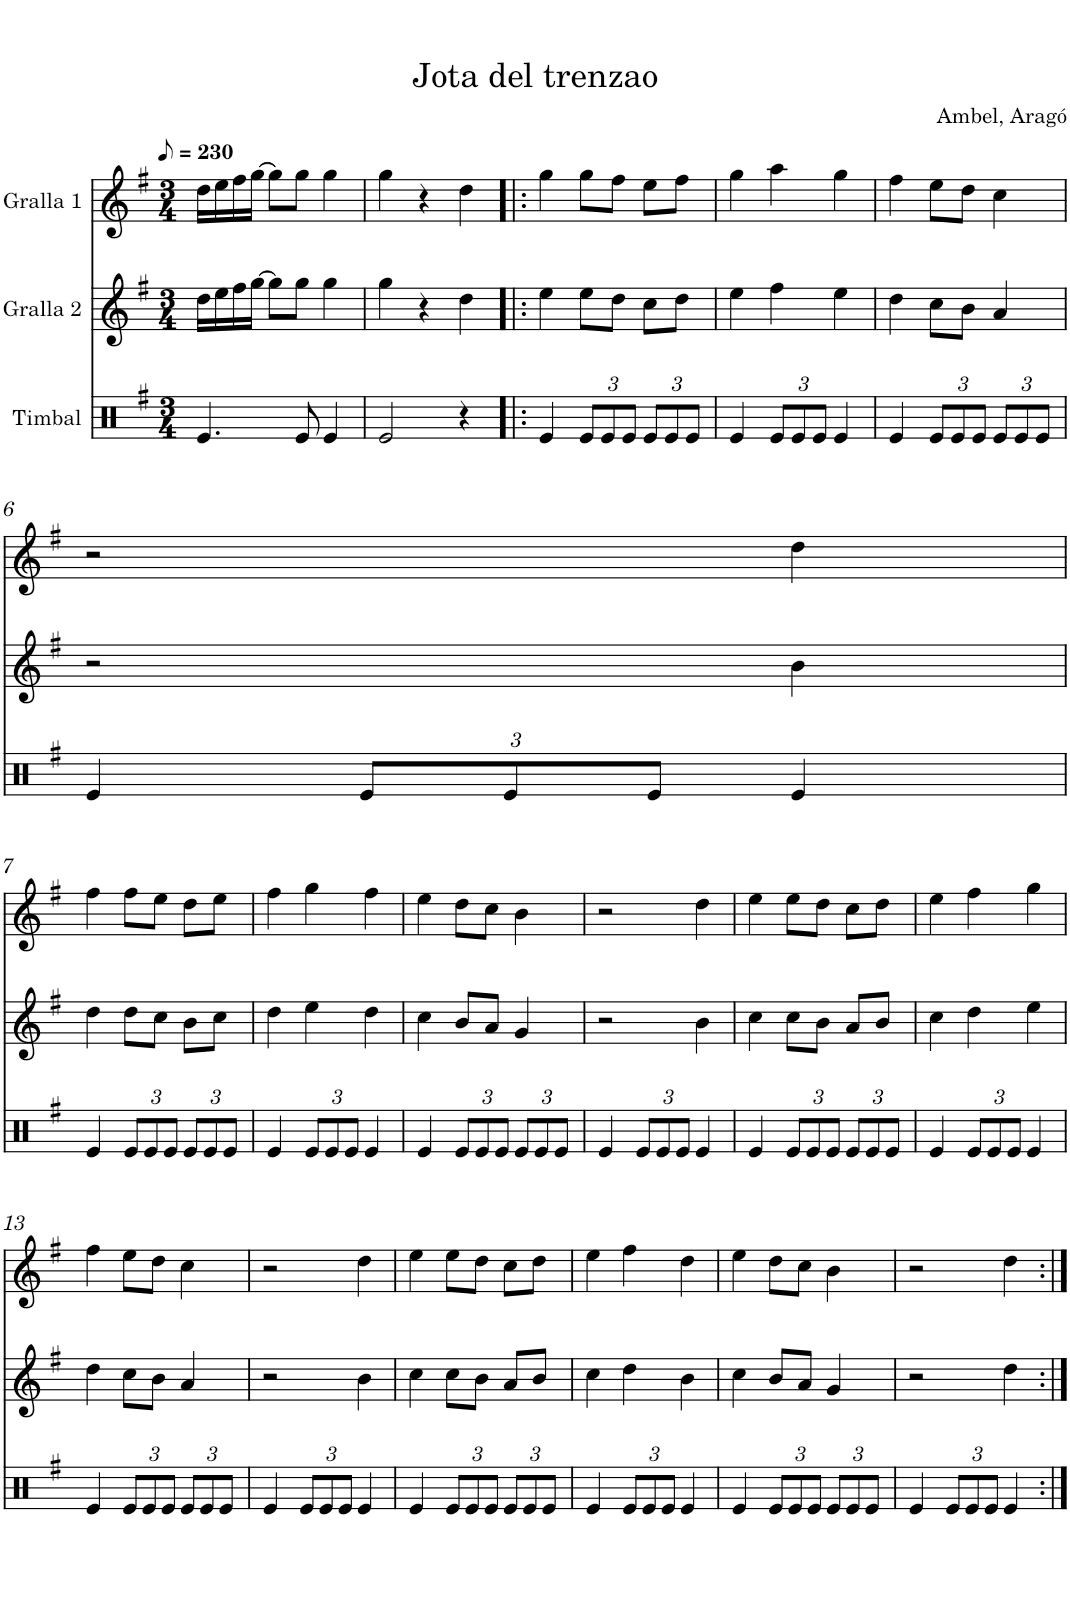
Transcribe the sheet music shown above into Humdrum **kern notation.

**kern	**kern	**kern
*part3	*part2	*part1
*staff3	*staff2	*staff1
*I"Timbal	*I"Gralla 2	*I"Gralla 1
*clefX	*clefG2	*clefG2
*k[f#]	*k[f#]	*k[f#]
*M3/4	*M3/4	*M3/4
*MM115	*MM115	*MM115
=1	=1	=1
4.e/	16dd\LL	16dd\LL
.	16ee\	16ee\
.	16ff#\	16ff#\
.	[16gg\JJ	[16gg\JJ
.	8gg\L]	8gg\L]
8e/	8gg\J	8gg\J
4e/	4gg\	4gg\
=2	=2	=2
2e/	4gg\	4gg\
.	4r	4r
4r	4dd\	4dd\
=3!|:	=3!|:	=3!|:
4e/	4ee\	4gg\
*Xbrackettup	*	*
12e/L	8ee\L	8gg\L
12e/	.	.
.	8dd\J	8ff#\J
12e/J	.	.
12e/L	8cc\L	8ee\L
12e/	.	.
.	8dd\J	8ff#\J
12e/J	.	.
=4	=4	=4
4e/	4ee\	4gg\
12e/L	4ff#\	4aa\
12e/	.	.
12e/J	.	.
4e/	4ee\	4gg\
=5	=5	=5
4e/	4dd\	4ff#\
12e/L	8cc\L	8ee\L
12e/	.	.
.	8b\J	8dd\J
12e/J	.	.
12e/L	4a/	4cc\
12e/	.	.
12e/J	.	.
!!LO:LB:g=z
=6	=6	=6
4e/	2r	2r
12e/L	.	.
12e/	.	.
12e/J	.	.
4e/	4b\	4dd\
!!LO:LB:g=z
=7	=7	=7
4e/	4dd\	4ff#\
12e/L	8dd\L	8ff#\L
12e/	.	.
.	8cc\J	8ee\J
12e/J	.	.
12e/L	8b\L	8dd\L
12e/	.	.
.	8cc\J	8ee\J
12e/J	.	.
=8	=8	=8
4e/	4dd\	4ff#\
12e/L	4ee\	4gg\
12e/	.	.
12e/J	.	.
4e/	4dd\	4ff#\
=9	=9	=9
4e/	4cc\	4ee\
12e/L	8b/L	8dd\L
12e/	.	.
.	8a/J	8cc\J
12e/J	.	.
12e/L	4g/	4b\
12e/	.	.
12e/J	.	.
=10	=10	=10
4e/	2r	2r
12e/L	.	.
12e/	.	.
12e/J	.	.
4e/	4b\	4dd\
=11	=11	=11
4e/	4cc\	4ee\
12e/L	8cc\L	8ee\L
12e/	.	.
.	8b\J	8dd\J
12e/J	.	.
12e/L	8a/L	8cc\L
12e/	.	.
.	8b/J	8dd\J
12e/J	.	.
=12	=12	=12
4e/	4cc\	4ee\
12e/L	4dd\	4ff#\
12e/	.	.
12e/J	.	.
4e/	4ee\	4gg\
!!LO:LB:g=z
=13	=13	=13
4e/	4dd\	4ff#\
12e/L	8cc\L	8ee\L
12e/	.	.
.	8b\J	8dd\J
12e/J	.	.
12e/L	4a/	4cc\
12e/	.	.
12e/J	.	.
=14	=14	=14
4e/	2r	2r
12e/L	.	.
12e/	.	.
12e/J	.	.
4e/	4b\	4dd\
=15	=15	=15
4e/	4cc\	4ee\
12e/L	8cc\L	8ee\L
12e/	.	.
.	8b\J	8dd\J
12e/J	.	.
12e/L	8a/L	8cc\L
12e/	.	.
.	8b/J	8dd\J
12e/J	.	.
=16	=16	=16
4e/	4cc\	4ee\
12e/L	4dd\	4ff#\
12e/	.	.
12e/J	.	.
4e/	4b\	4dd\
=17	=17	=17
4e/	4cc\	4ee\
12e/L	8b/L	8dd\L
12e/	.	.
.	8a/J	8cc\J
12e/J	.	.
12e/L	4g/	4b\
12e/	.	.
12e/J	.	.
=18	=18	=18
4e/	2r	2r
12e/L	.	.
12e/	.	.
12e/J	.	.
4e/	4dd\	4dd\
=:|!	=:|!	=:|!
*-	*-	*-
